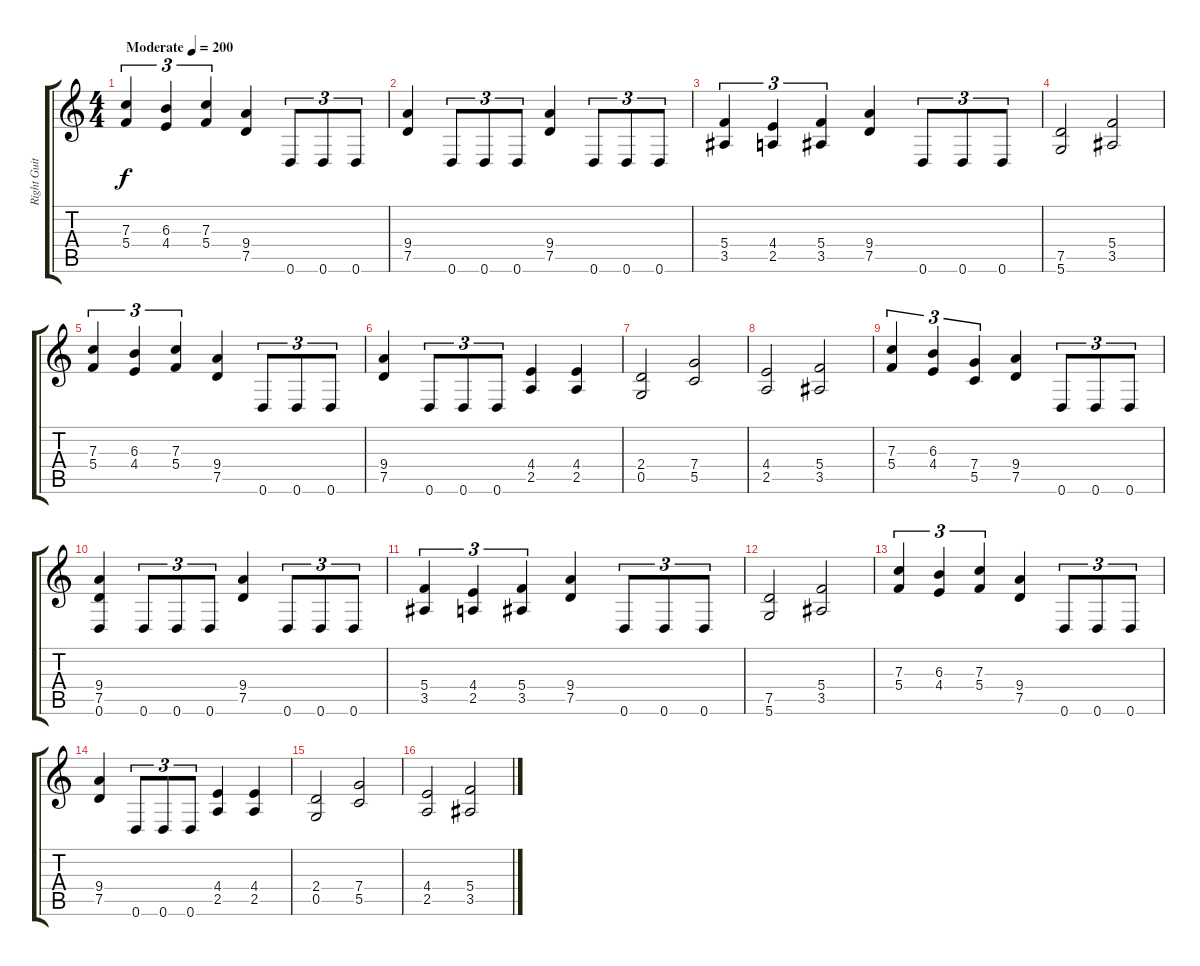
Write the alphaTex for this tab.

\track ("Right Guitar" "Right Guit") {instrument distortionguitar}
\staff {score tabs}
\tuning (D4 A3 F3 C3 G2 D2) {hide}
\ts (4 4)
\tempo (200 "Moderate")
\clef g2
\ks c
(7.3 5.4).4{tu (3 2) dy f instrument distortionguitar} (6.3 4.4).4{tu (3 2)} (7.3 5.4).4{tu (3 2)} (9.4 7.5).4 0.6.8{tu (3 2)} 0.6.8{tu (3 2)} 0.6.8{tu (3 2)} |
(9.4 7.5).4 0.6.8{tu (3 2)} 0.6.8{tu (3 2)} 0.6.8{tu (3 2)} (9.4 7.5).4 0.6.8{tu (3 2)} 0.6.8{tu (3 2)} 0.6.8{tu (3 2)} |
(5.4 3.5).4{tu (3 2)} (4.4 2.5).4{tu (3 2)} (5.4 3.5).4{tu (3 2)} (9.4 7.5).4 0.6.8{tu (3 2)} 0.6.8{tu (3 2)} 0.6.8{tu (3 2)} |
(7.5 5.6).2 (5.4 3.5).2 |
(7.3 5.4).4{tu (3 2)} (6.3 4.4).4{tu (3 2)} (7.3 5.4).4{tu (3 2)} (9.4 7.5).4 0.6.8{tu (3 2)} 0.6.8{tu (3 2)} 0.6.8{tu (3 2)} |
(9.4 7.5).4 0.6.8{tu (3 2)} 0.6.8{tu (3 2)} 0.6.8{tu (3 2)} (4.4 2.5).4 (4.4 2.5).4 |
(2.4 0.5).2 (7.4 5.5).2 |
(4.4 2.5).2 (5.4 3.5).2 |
(7.3 5.4).4{tu (3 2)} (6.3 4.4).4{tu (3 2)} (7.4 5.5).4{tu (3 2)} (9.4 7.5).4 0.6.8{tu (3 2)} 0.6.8{tu (3 2)} 0.6.8{tu (3 2)} |
(9.4 7.5 0.6).4 0.6.8{tu (3 2)} 0.6.8{tu (3 2)} 0.6.8{tu (3 2)} (9.4 7.5).4 0.6.8{tu (3 2)} 0.6.8{tu (3 2)} 0.6.8{tu (3 2)} |
(5.4 3.5).4{tu (3 2)} (4.4 2.5).4{tu (3 2)} (5.4 3.5).4{tu (3 2)} (9.4 7.5).4 0.6.8{tu (3 2)} 0.6.8{tu (3 2)} 0.6.8{tu (3 2)} |
(7.5 5.6).2 (5.4 3.5).2 |
(7.3 5.4).4{tu (3 2)} (6.3 4.4).4{tu (3 2)} (7.3 5.4).4{tu (3 2)} (9.4 7.5).4 0.6.8{tu (3 2)} 0.6.8{tu (3 2)} 0.6.8{tu (3 2)} |
(9.4 7.5).4 0.6.8{tu (3 2)} 0.6.8{tu (3 2)} 0.6.8{tu (3 2)} (4.4 2.5).4 (4.4 2.5).4 |
(2.4 0.5).2 (7.4 5.5).2 |
(4.4 2.5).2 (5.4 3.5).2
